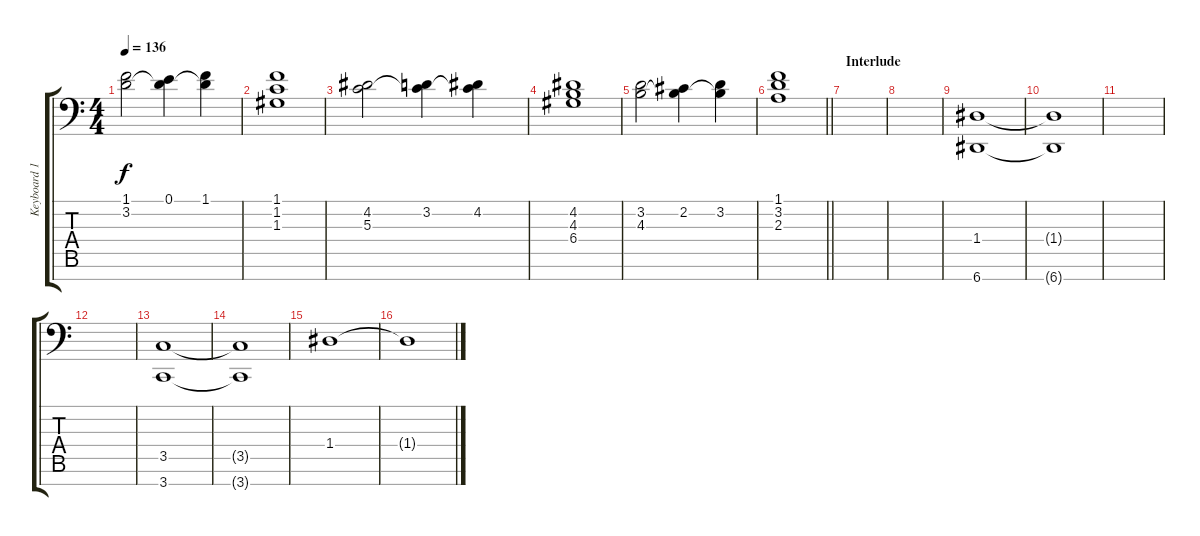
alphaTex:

\track ("Keyboard 1 RH" "Keyboard 1") {instrument brightacousticpiano}
\staff {score tabs}
\tuning (E4 B3 G3 D3 A2 E2 A1) {hide}
\ts (4 4)
\tempo 136
\clef f4
\ks c
(1.1 3.2).2{dy f} (0.1 3.2{t}).4 (1.1 3.2{t}).4 |
(1.1 1.2 1.3).1 |
(4.2 5.3).2 (3.2 5.3{t}).4 (4.2 5.3{t}).4 |
(4.2 4.3 6.4).1 |
(3.2 4.3).2 (2.2 4.3{t}).4 (3.2 4.3{t}).4 |
\barLineRight lightlight
(1.1 3.2 2.3).1 |
\section ("" "Interlude")
|
|
(1.4 6.7).1{volume 8} |
(1.4{t} 6.7{t}).1 |
|
|
(3.5 3.7).1{volume 8} |
(3.5{t} 3.7{t}).1 |
1.4.1{volume 16 instrument pad6metallic} |
1.4{t}.1
